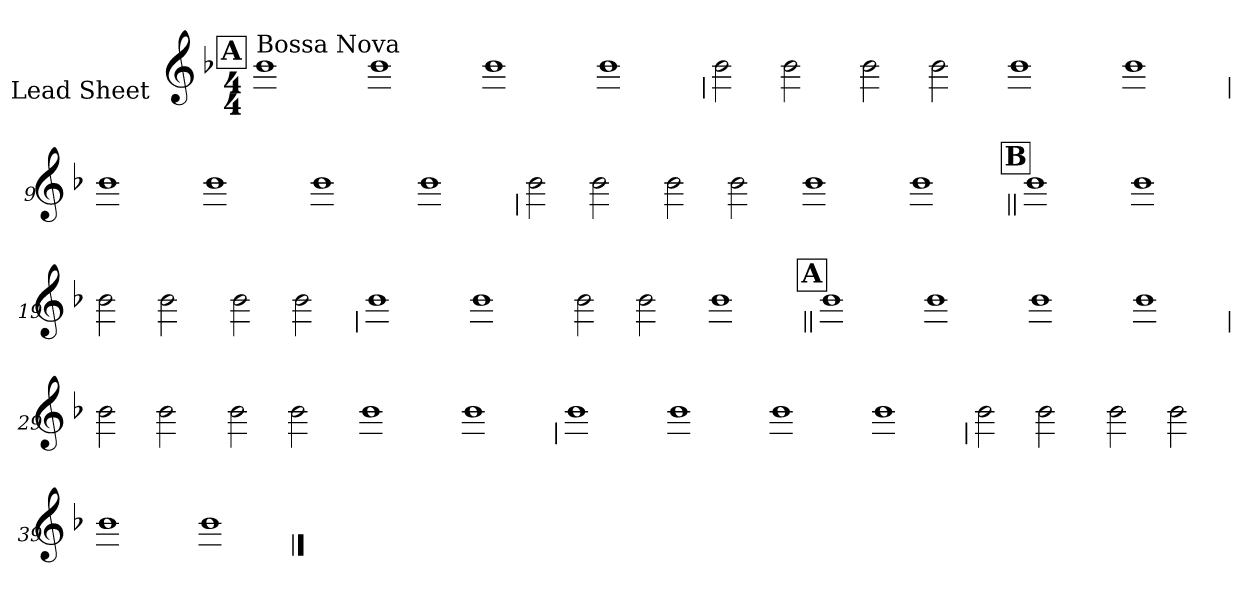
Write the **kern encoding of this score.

**kern
*part1
*staff1
*I"Lead Sheet
*stria0
*clefG2
*k[b-]
*d:
*M4/4
!!LO:REH:place=s1:a:t=A
=1||
!LO:TX:a:t=Bossa Nova
1b-
=2-
1b-
=3-
1b-
=4-
1b-
!!LO:LB:g=z
=5
2b-
2b-
=6-
2b-
2b-
=7-
1b-
=8-
1b-
!!LO:LB:g=z
=9
1b-
=10-
1b-
=11-
1b-
=12-
1b-
!!LO:LB:g=z
=13
2b-
2b-
=14-
2b-
2b-
=15-
1b-
=16-
1b-
!!LO:LB:g=z
!!LO:REH:place=s1:a:t=B
=17||
1b-
=18-
1b-
=19-
2b-
2b-
=20-
2b-
2b-
!!LO:LB:g=z
=21
1b-
=22-
1b-
=23-
2b-
2b-
=24-
1b-
!!LO:LB:g=z
!!LO:REH:place=s1:a:t=A
=25||
1b-
=26-
1b-
=27-
1b-
=28-
1b-
!!LO:LB:g=z
=29
2b-
2b-
=30-
2b-
2b-
=31-
1b-
=32-
1b-
!!LO:LB:g=z
=33
1b-
=34-
1b-
=35-
1b-
=36-
1b-
!!LO:LB:g=z
=37
2b-
2b-
=38-
2b-
2b-
=39-
1b-
=40-
1b-
==
*-
